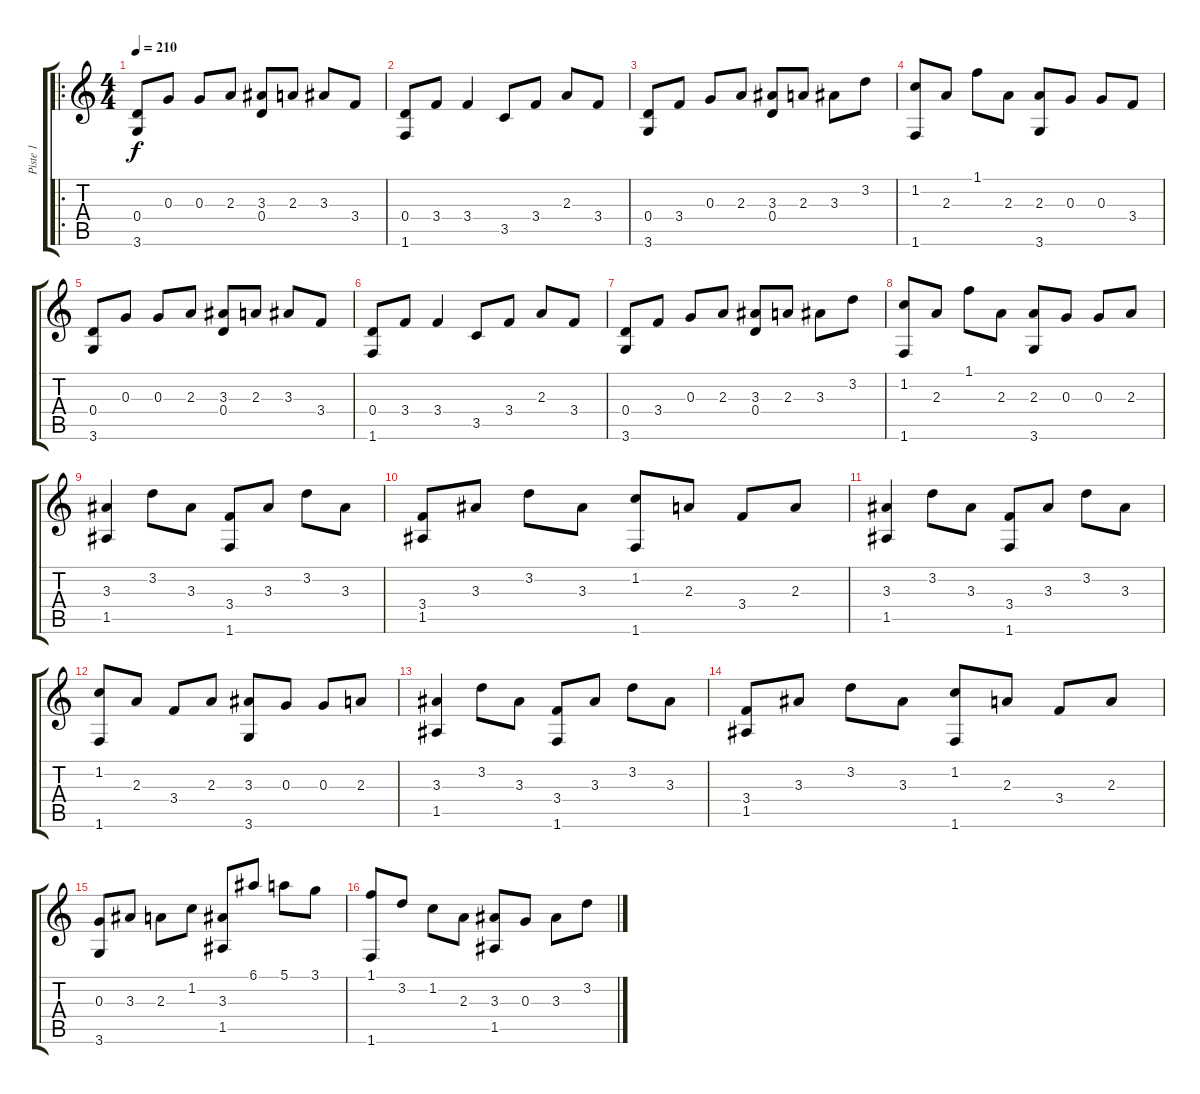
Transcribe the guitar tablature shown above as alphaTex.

\track ("Piste 1" "Piste 1") {instrument acousticguitarnylon}
\staff {score tabs}
\tuning (E4 B3 G3 D3 A2 E2) {hide}
\ro
\ts (4 4)
\tempo 210
\clef g2
\ks c
(0.4 3.6).8{dy f instrument acousticguitarnylon} 0.3.8 0.3.8 2.3.8 (3.3 0.4).8 2.3.8 3.3.8 3.4.8 |
(0.4 1.6).8 3.4.8 3.4.4 3.5.8 3.4.8 2.3.8 3.4.8 |
(0.4 3.6).8 3.4.8 0.3.8 2.3.8 (3.3 0.4).8 2.3.8 3.3.8 3.2.8 |
(1.2 1.6).8 2.3.8 1.1.8 2.3.8 (2.3 3.6).8 0.3.8 0.3.8 3.4.8 |
(0.4 3.6).8 0.3.8 0.3.8 2.3.8 (3.3 0.4).8 2.3.8 3.3.8 3.4.8 |
(0.4 1.6).8 3.4.8 3.4.4 3.5.8 3.4.8 2.3.8 3.4.8 |
(0.4 3.6).8 3.4.8 0.3.8 2.3.8 (3.3 0.4).8 2.3.8 3.3.8 3.2.8 |
(1.2 1.6).8 2.3.8 1.1.8 2.3.8 (2.3 3.6).8 0.3.8 0.3.8 2.3.8 |
(3.3 1.5).4 3.2.8 3.3.8 (3.4 1.6).8 3.3.8 3.2.8 3.3.8 |
(3.4 1.5).8 3.3.8 3.2.8 3.3.8 (1.2 1.6).8 2.3.8 3.4.8 2.3.8 |
(3.3 1.5).4 3.2.8 3.3.8 (3.4 1.6).8 3.3.8 3.2.8 3.3.8 |
(1.2 1.6).8 2.3.8 3.4.8 2.3.8 (3.3 3.6).8 0.3.8 0.3.8 2.3.8 |
(3.3 1.5).4 3.2.8 3.3.8 (3.4 1.6).8 3.3.8 3.2.8 3.3.8 |
(3.4 1.5).8 3.3.8 3.2.8 3.3.8 (1.2 1.6).8 2.3.8 3.4.8 2.3.8 |
(0.3 3.6).8 3.3.8 2.3.8 1.2.8 (3.3 1.5).8 6.1.8 5.1.8 3.1.8 |
(1.1 1.6).8 3.2.8 1.2.8 2.3.8 (3.3 1.5).8 0.3.8 3.3.8 3.2.8
